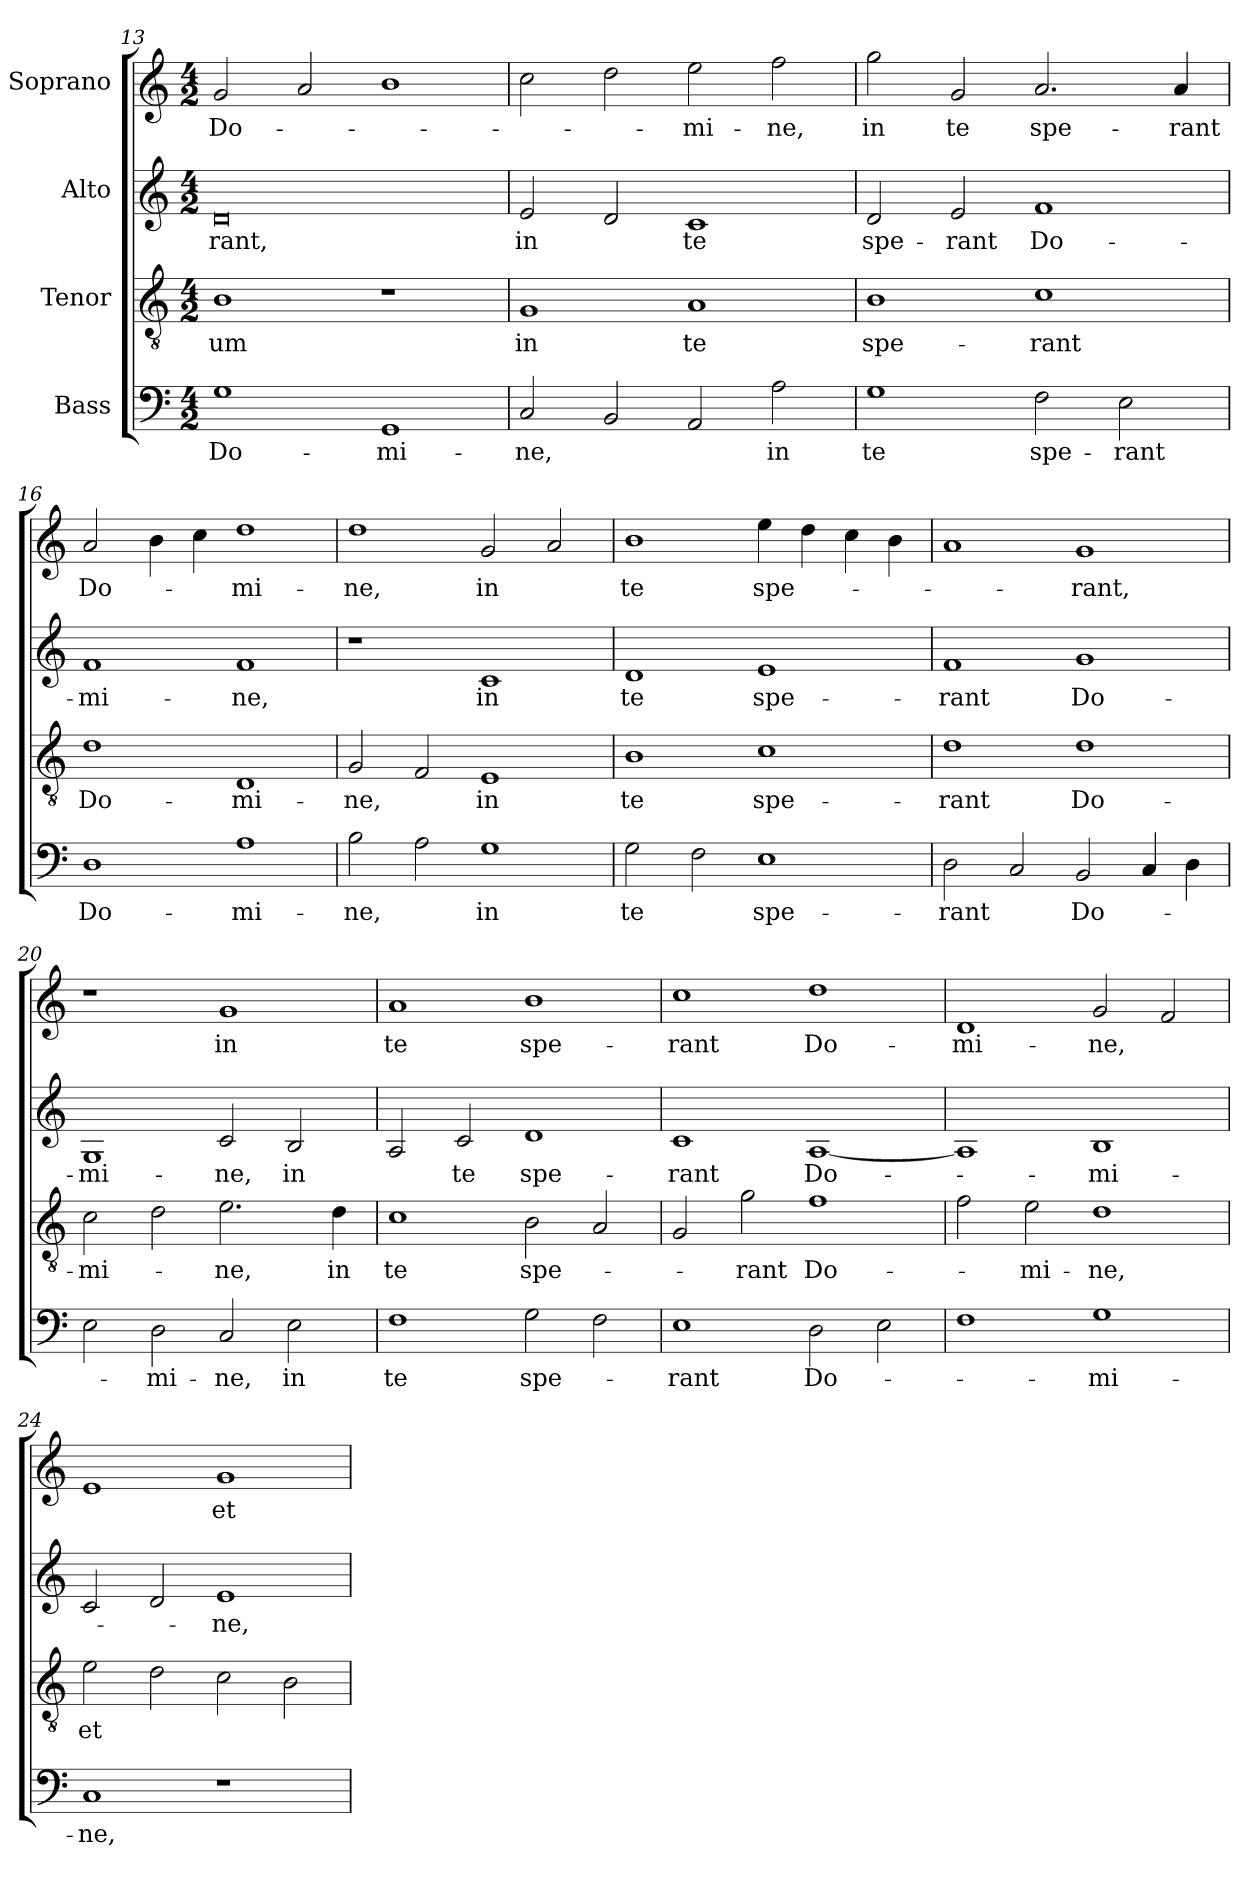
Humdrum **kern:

**kern	**text	**kern	**text	**kern	**text	**kern	**text
*part4	*part4	*part3	*part3	*part2	*part2	*part1	*part1
*staff4	*staff4	*staff3	*staff3	*staff2	*staff2	*staff1	*staff1
*I"Bass	*	*I"Tenor	*	*I"Alto	*	*I"Soprano	*
*clefF4	*	*clefGv2	*	*clefG2	*	*clefG2	*
*k[]	*	*k[]	*	*k[]	*	*k[]	*
*C:	*	*C:	*	*C:	*	*C:	*
*M4/2	*	*M4/2	*	*M4/2	*	*M4/2	*
=13	=13	=13	=13	=13	=13	=13	=13
!	!LO:LY:b	!	!LO:LY:b	!	!LO:LY:b	!	!LO:LY:b
1G	Do-	1B	-um	0d	-rant,	2g/	Do-
.	.	.	.	.	.	2a/	.
!	!LO:LY:b	!	!	!	!	!	!
1GG	-mi-	1r	.	.	.	1b	.
=14	=14	=14	=14	=14	=14	=14	=14
!	!LO:LY:b	!	!LO:LY:b	!	!LO:LY:b	!	!
2C/	-ne,	1G	in	2e/	in	2cc\	.
2BB/	.	.	.	2d/	.	2dd\	.
!	!	!	!LO:LY:b	!	!LO:LY:b	!	!LO:LY:b
2AA/	.	1A	te	1c	te	2ee\	-mi-
!	!LO:LY:b	!	!	!	!	!	!LO:LY:b
2A\	in	.	.	.	.	2ff\	-ne,
!!LO:LB:g=z
=15	=15	=15	=15	=15	=15	=15	=15
!	!LO:LY:b	!	!LO:LY:b	!	!LO:LY:b	!	!LO:LY:b
1G	te	1B	spe-	2d/	spe-	2gg\	in
!	!	!	!	!	!LO:LY:b	!	!LO:LY:b
.	.	.	.	2e/	-rant	2g/	te
!	!LO:LY:b	!	!LO:LY:b	!	!LO:LY:b	!	!LO:LY:b
2F\	spe-	1c	-rant	1f	Do-	2.a/	spe-
!	!LO:LY:b	!	!	!	!	!	!
2E\	-rant	.	.	.	.	.	.
!	!	!	!	!	!	!	!LO:LY:b
.	.	.	.	.	.	4a/	-rant
=16	=16	=16	=16	=16	=16	=16	=16
!	!LO:LY:b	!	!LO:LY:b	!	!LO:LY:b	!	!LO:LY:b
1D	Do-	1d	Do-	1f	-mi-	2a/	Do-
.	.	.	.	.	.	4b\	.
.	.	.	.	.	.	4cc\	.
!	!LO:LY:b	!	!LO:LY:b	!	!LO:LY:b	!	!LO:LY:b
1A	-mi-	1D	-mi-	1f	-ne,	1dd	-mi-
=17	=17	=17	=17	=17	=17	=17	=17
!	!LO:LY:b	!	!LO:LY:b	!	!	!	!LO:LY:b
2B\	-ne,	2G/	-ne,	1r	.	1dd	-ne,
2A\	.	2F/	.	.	.	.	.
!	!LO:LY:b	!	!LO:LY:b	!	!LO:LY:b	!	!LO:LY:b
1G	in	1E	in	1c	in	2g/	in
.	.	.	.	.	.	2a/	.
=18	=18	=18	=18	=18	=18	=18	=18
!	!LO:LY:b	!	!LO:LY:b	!	!LO:LY:b	!	!LO:LY:b
2G\	te	1B	te	1d	te	1b	te
2F\	.	.	.	.	.	.	.
!	!LO:LY:b	!	!LO:LY:b	!	!LO:LY:b	!	!LO:LY:b
1E	spe-	1c	spe-	1e	spe-	4ee\	spe-
.	.	.	.	.	.	4dd\	.
.	.	.	.	.	.	4cc\	.
.	.	.	.	.	.	4b\	.
=19	=19	=19	=19	=19	=19	=19	=19
!	!LO:LY:b	!	!LO:LY:b	!	!LO:LY:b	!	!
2D\	-rant	1d	-rant	1f	-rant	1a	.
2C/	.	.	.	.	.	.	.
!	!LO:LY:b	!	!LO:LY:b	!	!LO:LY:b	!	!LO:LY:b
2BB/	Do-	1d	Do-	1g	Do-	1g	-rant,
4C/	.	.	.	.	.	.	.
4D\	.	.	.	.	.	.	.
=20	=20	=20	=20	=20	=20	=20	=20
!	!	!	!LO:LY:b	!	!LO:LY:b	!	!
2E\	.	2c\	-mi-	1G	-mi-	1r	.
!	!LO:LY:b	!	!	!	!	!	!
2D\	-mi-	2d\	.	.	.	.	.
!	!LO:LY:b	!	!LO:LY:b	!	!LO:LY:b	!	!LO:LY:b
2C/	-ne,	2.e\	-ne,	2c/	-ne,	1g	in
!	!LO:LY:b	!	!	!	!LO:LY:b	!	!
2E\	in	.	.	2B/	in	.	.
!	!	!	!LO:LY:b	!	!	!	!
.	.	4d\	in	.	.	.	.
=21	=21	=21	=21	=21	=21	=21	=21
!	!LO:LY:b	!	!LO:LY:b	!	!	!	!LO:LY:b
1F	te	1c	te	2A/	.	1a	te
!	!	!	!	!	!LO:LY:b	!	!
.	.	.	.	2c/	te	.	.
!	!LO:LY:b	!	!LO:LY:b	!	!LO:LY:b	!	!LO:LY:b
2G\	spe-	2B\	spe-	1d	spe-	1b	spe-
2F\	.	2A/	.	.	.	.	.
!!LO:PB:g=z
=22	=22	=22	=22	=22	=22	=22	=22
!	!LO:LY:b	!	!	!	!LO:LY:b	!	!LO:LY:b
1E	-rant	2G/	.	1c	-rant	1cc	-rant
!	!	!	!LO:LY:b	!	!	!	!
.	.	2g\	-rant	.	.	.	.
!	!LO:LY:b	!	!LO:LY:b	!	!LO:LY:b	!	!LO:LY:b
2D\	Do-	1f	Do-	[1A	Do-	1dd	Do-
2E\	.	.	.	.	.	.	.
=23	=23	=23	=23	=23	=23	=23	=23
!	!	!	!	!	!	!	!LO:LY:b
1F	.	2f\	.	1A]	.	1d	-mi-
!	!	!	!LO:LY:b	!	!	!	!
.	.	2e\	-mi-	.	.	.	.
!	!LO:LY:b	!	!LO:LY:b	!	!LO:LY:b	!	!LO:LY:b
1G	-mi-	1d	-ne,	1B	-mi-	2g/	-ne,
.	.	.	.	.	.	2f/	.
=24	=24	=24	=24	=24	=24	=24	=24
!	!LO:LY:b	!	!LO:LY:b	!	!	!	!
1C	-ne,	2e\	et	2c/	.	1e	.
.	.	2d\	.	2d/	.	.	.
!	!	!	!	!	!LO:LY:b	!	!LO:LY:b
1r	.	2c\	.	1e	-ne,	1g	et
.	.	2B\	.	.	.	.	.
=	=	=	=	=	=	=	=
*-	*-	*-	*-	*-	*-	*-	*-
